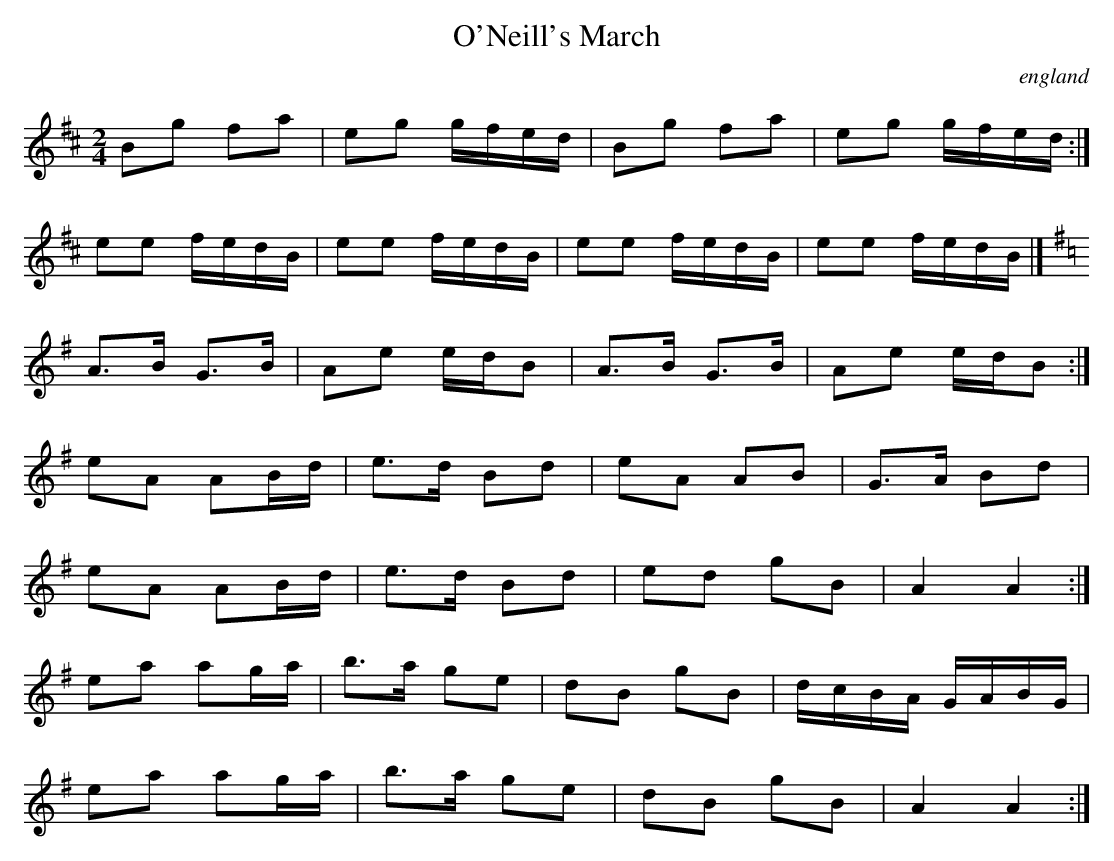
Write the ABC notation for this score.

X:1
T:O'Neill's March
O:england
M:2/4
L:1/16
K:E Dorian
B2g2 f2a2|e2g2 gfed|B2g2 f2a2|e2g2 gfed:|
e2e2 fedB|e2e2 fedB|e2e2 fedB|e2e2 fedB|]
K:A Dorian
A3B G3B|A2e2 edB2|A3B G3B|A2e2 edB2:|
e2A2 A2Bd|e3d B2d2|e2A2 A2B2|G3A B2d2|
e2A2 A2Bd|e3d B2d2|e2d2 g2B2|A4 A4:|
e2a2 a2ga|b3a g2e2|d2B2 g2B2|dcBA GABG|
e2a2 a2ga|b3a g2e2|d2B2 g2B2|A4 A4:|
